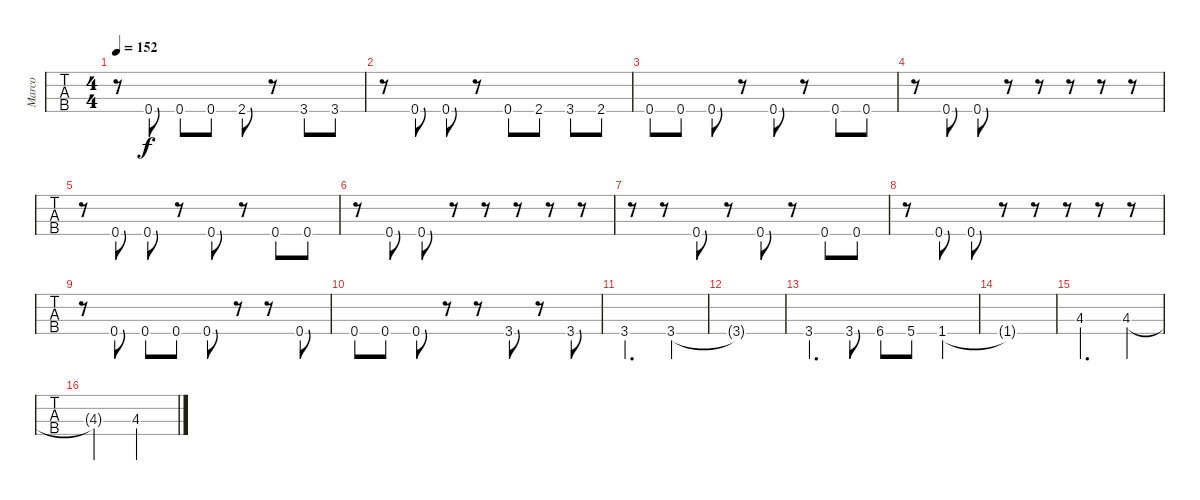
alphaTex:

\track ("Marco" "Marco") {mute instrument electricbassfinger}
\staff {tabs}
\tuning (G2 D2 A1 D1) {hide}
\ts (4 4)
\tempo 152
\clef f4
\ks c
r.8{dy f} 0.4.8 0.4.8 0.4.8 2.4.8 r.8 3.4.8 3.4.8 |
r.8 0.4.8 0.4.8 r.8 0.4.8 2.4.8 3.4.8 2.4.8 |
0.4.8 0.4.8 0.4.8 r.8 0.4.8 r.8 0.4.8 0.4.8 |
r.8 0.4.8 0.4.8 r.8 r.8 r.8 r.8 r.8 |
r.8 0.4.8 0.4.8 r.8 0.4.8 r.8 0.4.8 0.4.8 |
r.8 0.4.8 0.4.8 r.8 r.8 r.8 r.8 r.8 |
r.8 r.8 0.4.8 r.8 0.4.8 r.8 0.4.8 0.4.8 |
r.8 0.4.8 0.4.8 r.8 r.8 r.8 r.8 r.8 |
r.8 0.4.8 0.4.8 0.4.8 0.4.8 r.8 r.8 0.4.8 |
0.4.8 0.4.8 0.4.8 r.8 r.8 3.4.8 r.8 3.4.8 |
3.4.2{d} 3.4.4 |
3.4{t}.1 |
3.4.4{d} 3.4.8 6.4.8 5.4.8 1.4.4 |
1.4{t}.1 |
4.3.2{d} 4.3.4 |
4.3{t}.2 4.3.2
